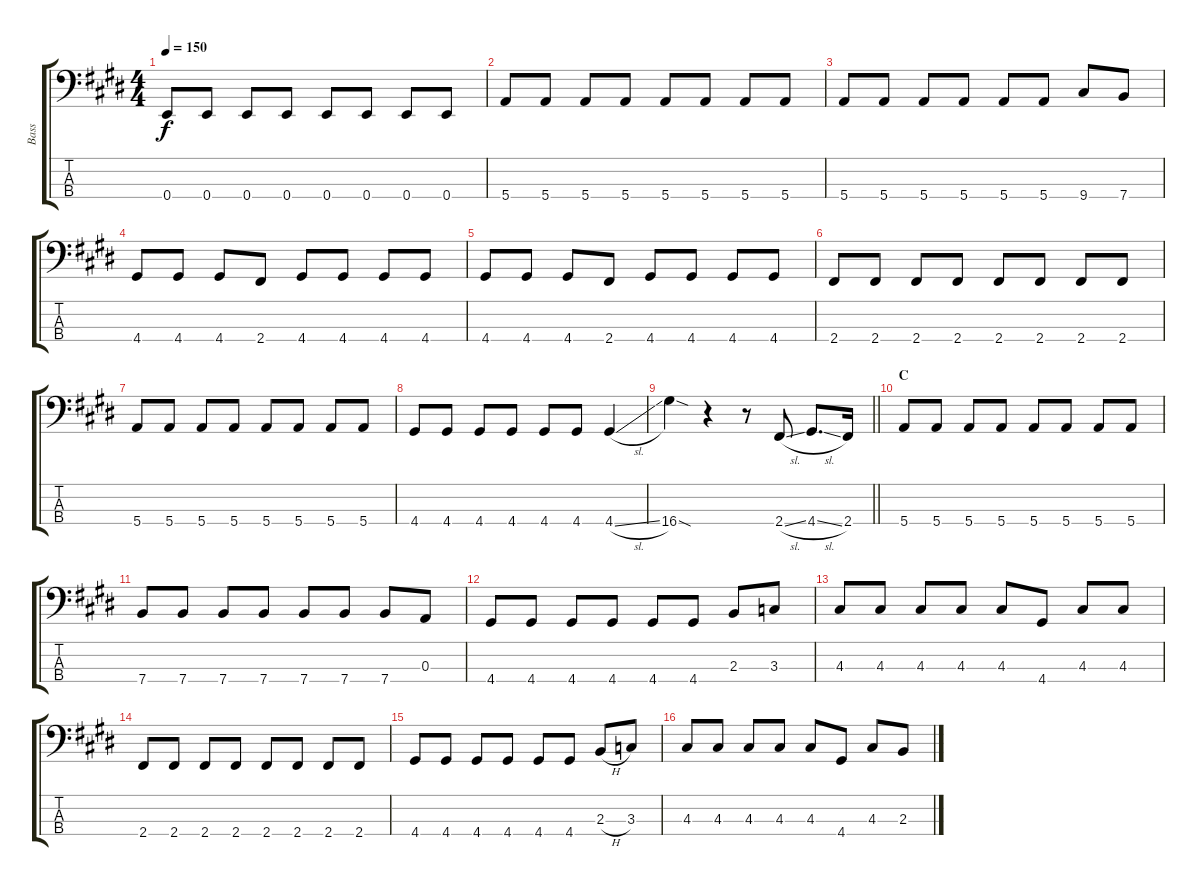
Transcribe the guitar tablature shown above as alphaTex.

\track ("Bass" "Bass") {instrument electricbassfinger}
\staff {score tabs}
\tuning (G2 D2 A1 E1) {hide}
\ts (4 4)
\tempo 150
\clef f4
\ks c#minor
0.4.8{dy f} 0.4.8 0.4.8 0.4.8 0.4.8 0.4.8 0.4.8 0.4.8 |
5.4.8 5.4.8 5.4.8 5.4.8 5.4.8 5.4.8 5.4.8 5.4.8 |
5.4.8 5.4.8 5.4.8 5.4.8 5.4.8 5.4.8 9.4.8 7.4.8 |
4.4.8 4.4.8 4.4.8 2.4.8 4.4.8 4.4.8 4.4.8 4.4.8 |
4.4.8 4.4.8 4.4.8 2.4.8 4.4.8 4.4.8 4.4.8 4.4.8 |
2.4.8 2.4.8 2.4.8 2.4.8 2.4.8 2.4.8 2.4.8 2.4.8 |
5.4.8 5.4.8 5.4.8 5.4.8 5.4.8 5.4.8 5.4.8 5.4.8 |
4.4.8 4.4.8 4.4.8 4.4.8 4.4.8 4.4.8 4.4{sl}.4 |
\barLineRight lightlight
16.4{sod}.4 r.4 r.8 2.4{sl}.8 4.4{sl}.8{d} 2.4.16 |
\section ("" "C")
5.4.8 5.4.8 5.4.8 5.4.8 5.4.8 5.4.8 5.4.8 5.4.8 |
7.4.8 7.4.8 7.4.8 7.4.8 7.4.8 7.4.8 7.4.8 0.3.8 |
4.4.8 4.4.8 4.4.8 4.4.8 4.4.8 4.4.8 2.3.8 3.3.8 |
4.3.8 4.3.8 4.3.8 4.3.8 4.3.8 4.4.8 4.3.8 4.3.8 |
2.4.8 2.4.8 2.4.8 2.4.8 2.4.8 2.4.8 2.4.8 2.4.8 |
4.4.8 4.4.8 4.4.8 4.4.8 4.4.8 4.4.8 2.3{h}.8 3.3.8 |
4.3.8 4.3.8 4.3.8 4.3.8 4.3.8 4.4.8 4.3.8 2.3.8
